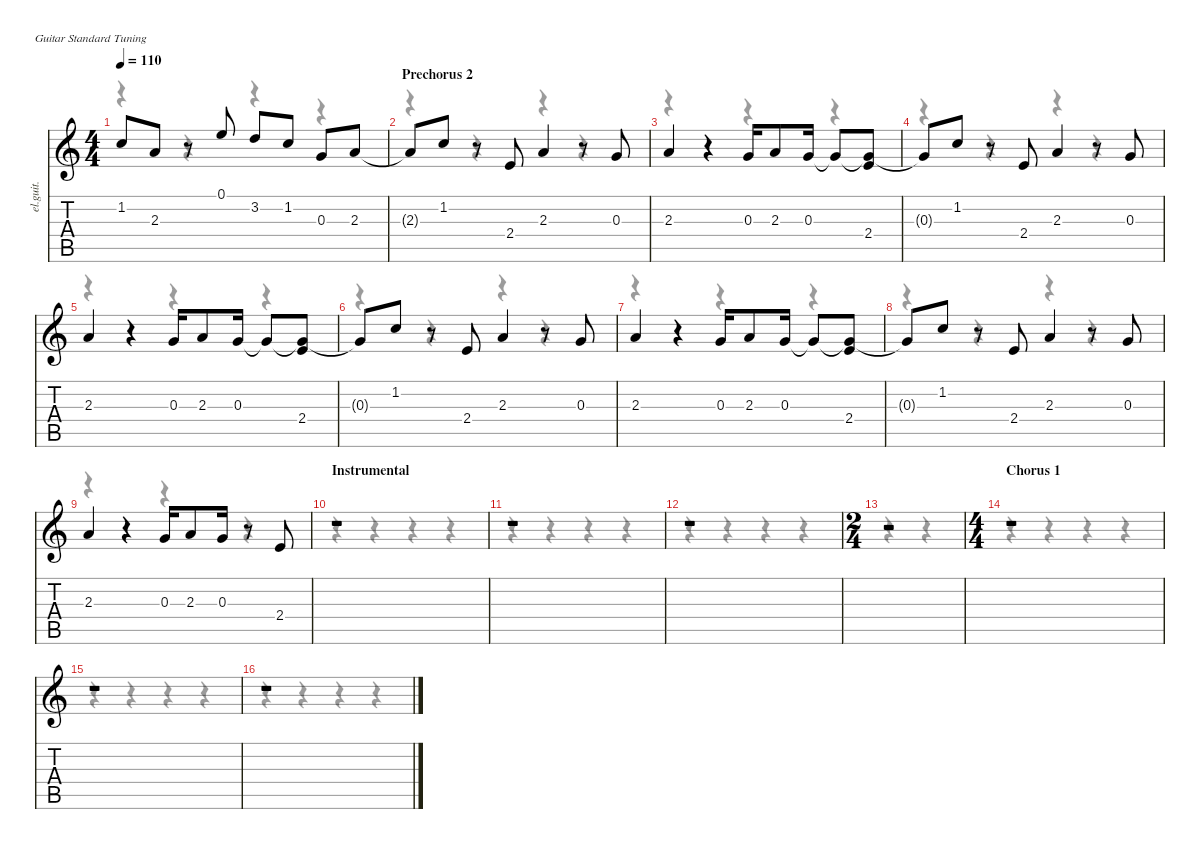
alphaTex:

\defaultSystemsLayout 4
\hideDynamics
\bracketExtendMode nobrackets
\otherSystemsTrackNameOrientation horizontal
\track ("Gtr Clean" "el.guit.") {instrument electricguitarclean}
\staff {score tabs}
\tuning (E4 B3 G3 D3 A2 E2)
\voice
\ts (4 4)
\tempo 110
\clef g2
\ks c
1.2{t}.8{dy f} 2.3.8 r.8 0.1.8 3.2.8 1.2.8 0.3.8 2.3.8 |
\section ("" "Prechorus 2")
2.3{t}.8 1.2.8 r.8 2.4.8 2.3.4 r.8 0.3.8 |
2.3.4 r.4 0.3.16 2.3.8 0.3.16 0.3{t}.8{dy mf} (2.4 0.3{t}).8{dy f} |
0.3{t}.8 1.2.8 r.8 2.4.8 2.3.4 r.8 0.3.8 |
2.3.4 r.4 0.3.16 2.3.8 0.3.16 0.3{t}.8{dy mf} (2.4 0.3{t}).8{dy f} |
0.3{t}.8 1.2.8 r.8 2.4.8 2.3.4 r.8 0.3.8 |
2.3.4 r.4 0.3.16 2.3.8 0.3.16 0.3{t}.8{dy mf} (2.4 0.3{t}).8{dy f} |
0.3{t}.8 1.2.8 r.8 2.4.8 2.3.4 r.8 0.3.8 |
2.3.4 r.4 0.3.16 2.3.8 0.3.16 r.8 2.4.8 |
\section ("" "Instrumental")
r.1 |
r.1 |
r.1 |
\ts (2 4)
\beaming (8 1 1 1 1)
r.2 |
\ts (4 4)
\beaming (8 2 2 2 2)
\section ("" "Chorus 1")
r.1 |
r.1 |
r.1
\voice
\clef g2
\ottava regular
\simile none
\ks c
r.4{dy mf} r.4 r.4 r.4 |
r.4 r.4 r.4 r.4 |
r.4 r.4 r.4 r.4 |
r.4 r.4 r.4 r.4 |
r.4 r.4 r.4 r.4 |
r.4 r.4 r.4 r.4 |
r.4 r.4 r.4 r.4 |
r.4 r.4 r.4 r.4 |
r.4 r.4 r.4 r.4 |
r.4 r.4 r.4 r.4 |
r.4 r.4 r.4 r.4 |
r.4 r.4 r.4 r.4 |
r.4 r.4 |
r.4 r.4 r.4 r.4 |
r.4 r.4 r.4 r.4 |
r.4 r.4 r.4 r.4
